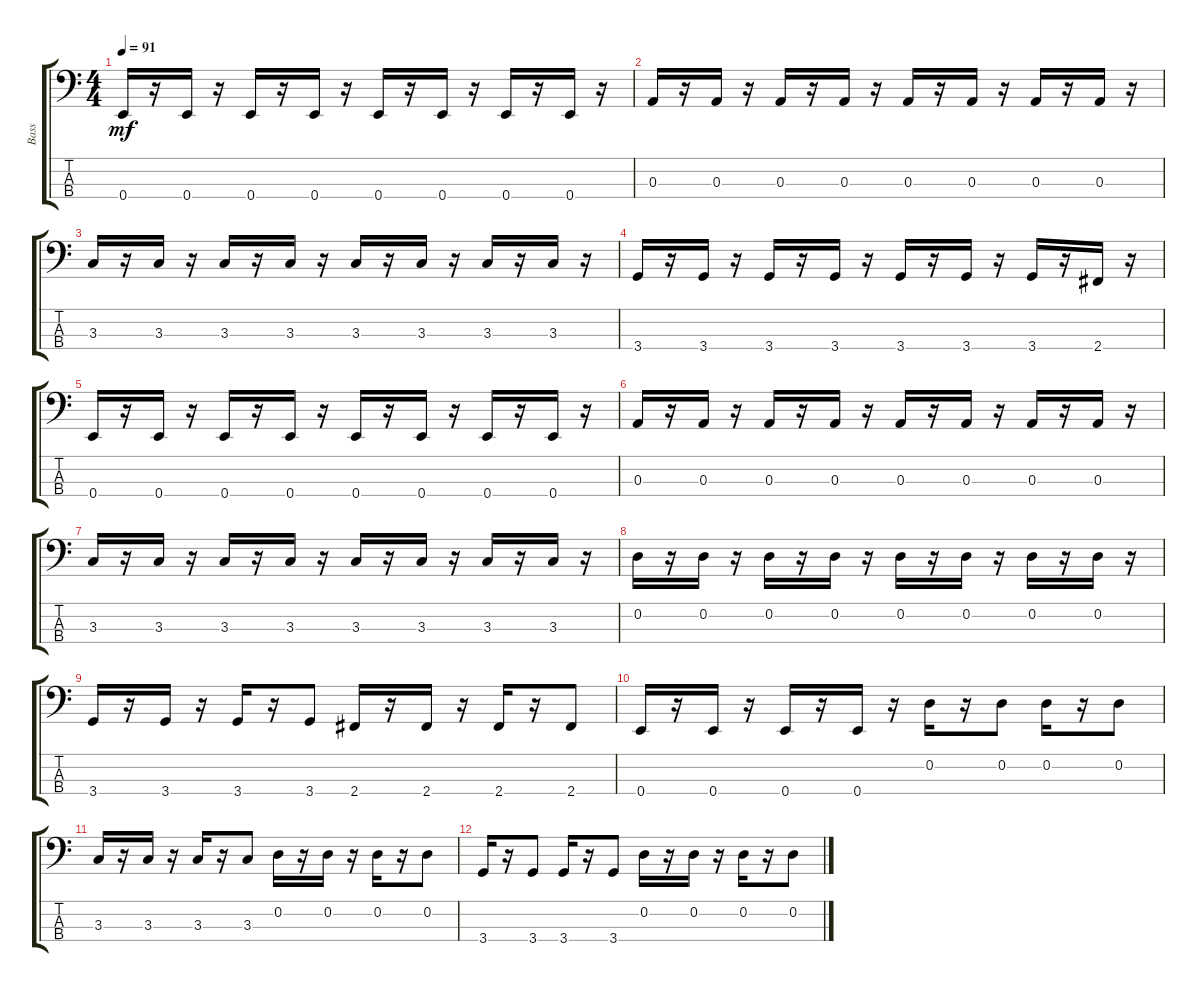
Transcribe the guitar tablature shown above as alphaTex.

\track ("Bass" "Bass") {instrument fretlessbass}
\staff {score tabs}
\tuning (G2 D2 A1 E1) {hide}
\ts (4 4)
\tempo 91
\clef f4
\ks c
0.4.16{dy mf} r.16 0.4.16 r.16 0.4.16 r.16 0.4.16 r.16 0.4.16 r.16 0.4.16 r.16 0.4.16 r.16 0.4.16 r.16 |
0.3.16 r.16 0.3.16 r.16 0.3.16 r.16 0.3.16 r.16 0.3.16 r.16 0.3.16 r.16 0.3.16 r.16 0.3.16 r.16 |
3.3.16 r.16 3.3.16 r.16 3.3.16 r.16 3.3.16 r.16 3.3.16 r.16 3.3.16 r.16 3.3.16 r.16 3.3.16 r.16 |
3.4.16 r.16 3.4.16 r.16 3.4.16 r.16 3.4.16 r.16 3.4.16 r.16 3.4.16 r.16 3.4.16 r.16 2.4.16 r.16 |
0.4.16 r.16 0.4.16 r.16 0.4.16 r.16 0.4.16 r.16 0.4.16 r.16 0.4.16 r.16 0.4.16 r.16 0.4.16 r.16 |
0.3.16 r.16 0.3.16 r.16 0.3.16 r.16 0.3.16 r.16 0.3.16 r.16 0.3.16 r.16 0.3.16 r.16 0.3.16 r.16 |
3.3.16 r.16 3.3.16 r.16 3.3.16 r.16 3.3.16 r.16 3.3.16 r.16 3.3.16 r.16 3.3.16 r.16 3.3.16 r.16 |
0.2.16 r.16 0.2.16 r.16 0.2.16 r.16 0.2.16 r.16 0.2.16 r.16 0.2.16 r.16 0.2.16 r.16 0.2.16 r.16 |
3.4.16 r.16 3.4.16 r.16 3.4.16 r.16 3.4.8 2.4.16 r.16 2.4.16 r.16 2.4.16 r.16 2.4.8 |
0.4.16 r.16 0.4.16 r.16 0.4.16 r.16 0.4.16 r.16 0.2.16 r.16 0.2.8 0.2.16 r.16 0.2.8 |
3.3.16 r.16 3.3.16 r.16 3.3.16 r.16 3.3.8 0.2.16 r.16 0.2.16 r.16 0.2.16 r.16 0.2.8 |
3.4.16 r.16 3.4.8 3.4.16 r.16 3.4.8 0.2.16 r.16 0.2.16 r.16 0.2.16 r.16 0.2.8
